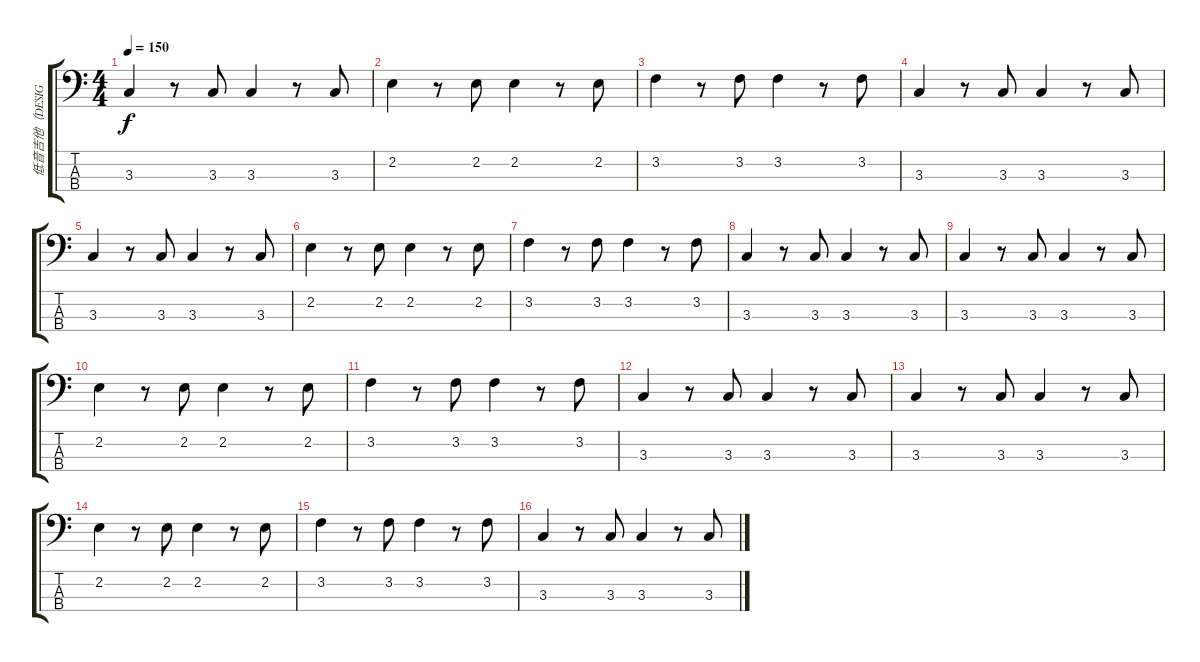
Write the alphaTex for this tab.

\track ("低音吉他（DESIGN CEO）" "低音吉他（DESIG") {instrument electricbassfinger}
\staff {score tabs}
\tuning (G2 D2 A1 E1) {hide}
\ts (4 4)
\tempo 150
\clef f4
\ks c
3.3.4{dy f} r.8 3.3.8 3.3.4 r.8 3.3.8 |
2.2.4 r.8 2.2.8 2.2.4 r.8 2.2.8 |
3.2.4 r.8 3.2.8 3.2.4 r.8 3.2.8 |
3.3.4 r.8 3.3.8 3.3.4 r.8 3.3.8 |
3.3.4 r.8 3.3.8 3.3.4 r.8 3.3.8 |
2.2.4 r.8 2.2.8 2.2.4 r.8 2.2.8 |
3.2.4 r.8 3.2.8 3.2.4 r.8 3.2.8 |
3.3.4 r.8 3.3.8 3.3.4 r.8 3.3.8 |
3.3.4 r.8 3.3.8 3.3.4 r.8 3.3.8 |
2.2.4 r.8 2.2.8 2.2.4 r.8 2.2.8 |
3.2.4 r.8 3.2.8 3.2.4 r.8 3.2.8 |
3.3.4 r.8 3.3.8 3.3.4 r.8 3.3.8 |
3.3.4 r.8 3.3.8 3.3.4 r.8 3.3.8 |
2.2.4 r.8 2.2.8 2.2.4 r.8 2.2.8 |
3.2.4 r.8 3.2.8 3.2.4 r.8 3.2.8 |
3.3.4 r.8 3.3.8 3.3.4 r.8 3.3.8
